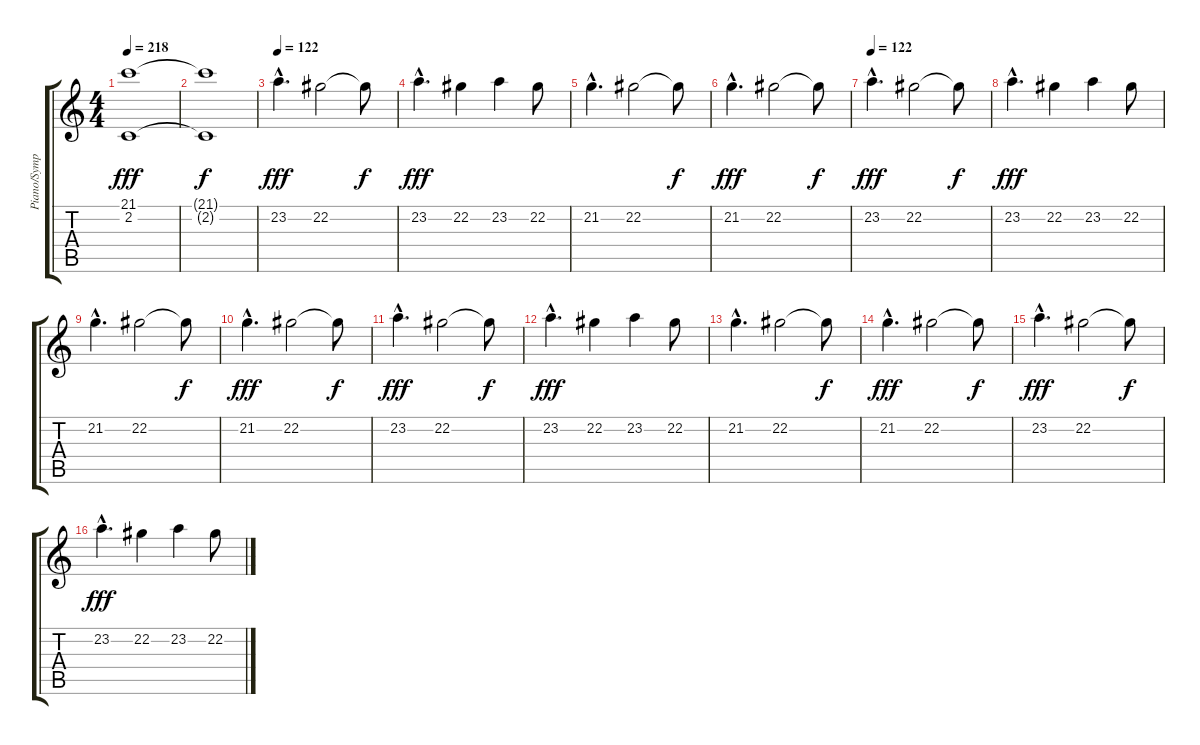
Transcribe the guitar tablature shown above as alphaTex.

\track ("Piano/Symphony" "Piano/Symp") {instrument electricgrandpiano}
\staff {score tabs}
\tuning (Eb4 Bb3 Gb3 Db3 Ab2 Eb2) {hide}
\ts (4 4)
\tempo 218
\clef g2
\ks c
(21.1 2.2).1{dy fff instrument stringensemble1} |
(21.1{t} 2.2{t}).1{dy f} |
\tempo 122
23.2{hac}.4{d dy fff instrument stringensemble1} 22.2.2 22.2{t}.8{dy f} |
23.2{hac}.4{d dy fff instrument stringensemble1} 22.2.4 23.2.4 22.2.8 |
21.2{hac}.4{d instrument stringensemble1} 22.2.2 22.2{t}.8{dy f} |
21.2{hac}.4{d dy fff instrument stringensemble1} 22.2.2 22.2{t}.8{dy f} |
\tempo 122
23.2{hac}.4{d dy fff instrument stringensemble1} 22.2.2 22.2{t}.8{dy f} |
23.2{hac}.4{d dy fff instrument stringensemble1} 22.2.4 23.2.4 22.2.8 |
21.2{hac}.4{d instrument stringensemble1} 22.2.2 22.2{t}.8{dy f} |
21.2{hac}.4{d dy fff instrument stringensemble1} 22.2.2 22.2{t}.8{dy f} |
23.2{hac}.4{d dy fff instrument stringensemble1} 22.2.2 22.2{t}.8{dy f} |
23.2{hac}.4{d dy fff instrument stringensemble1} 22.2.4 23.2.4 22.2.8 |
21.2{hac}.4{d instrument stringensemble1} 22.2.2 22.2{t}.8{dy f} |
21.2{hac}.4{d dy fff instrument stringensemble1} 22.2.2 22.2{t}.8{dy f} |
23.2{hac}.4{d dy fff instrument stringensemble1} 22.2.2 22.2{t}.8{dy f} |
23.2{hac}.4{d dy fff instrument stringensemble1} 22.2.4 23.2.4 22.2.8
